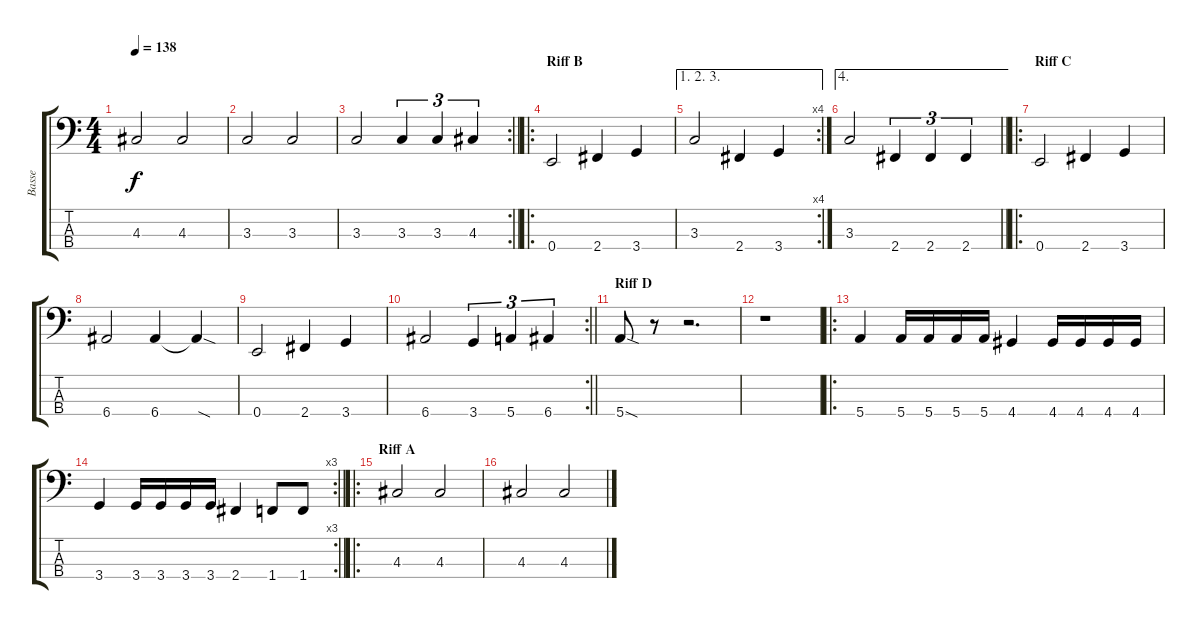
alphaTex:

\track ("Basse" "Basse") {instrument electricbassfinger}
\staff {score tabs}
\tuning (G2 D2 A1 E1) {hide}
\ts (4 4)
\tempo 138
\clef f4
\ks c
4.3.2{dy f} 4.3.2 |
3.3.2 3.3.2 |
\rc 2
\barLineRight lightlight
3.3.2 3.3.4{tu (3 2)} 3.3.4{tu (3 2)} 4.3.4{tu (3 2)} |
\ro
\section ("" "Riff B")
0.4.2 2.4.4 3.4.4 |
\ae (1 2 3)
\rc 4
3.3.2 2.4.4 3.4.4 |
\ae 4
\barLineRight lightlight
3.3.2 2.4.4{tu (3 2)} 2.4.4{tu (3 2)} 2.4.4{tu (3 2)} |
\ro
\section ("" "Riff C")
0.4.2 2.4.4 3.4.4 |
6.4.2 6.4.4 6.4{sod t}.4 |
0.4.2 2.4.4 3.4.4 |
\rc 2
\barLineRight lightlight
6.4.2 3.4.4{tu (3 2)} 5.4.4{tu (3 2)} 6.4.4{tu (3 2)} |
\section ("" "Riff D")
5.4{sod}.8 r.8 r.2{d} |
r.1 |
\ro
5.4.4 5.4.16 5.4.16 5.4.16 5.4.16 4.4.4 4.4.16 4.4.16 4.4.16 4.4.16 |
\rc 3
\barLineRight lightlight
3.4.4 3.4.16 3.4.16 3.4.16 3.4.16 2.4.4 1.4.8 1.4.8 |
\ro
\section ("" "Riff A")
4.3.2 4.3.2 |
4.3.2 4.3.2
